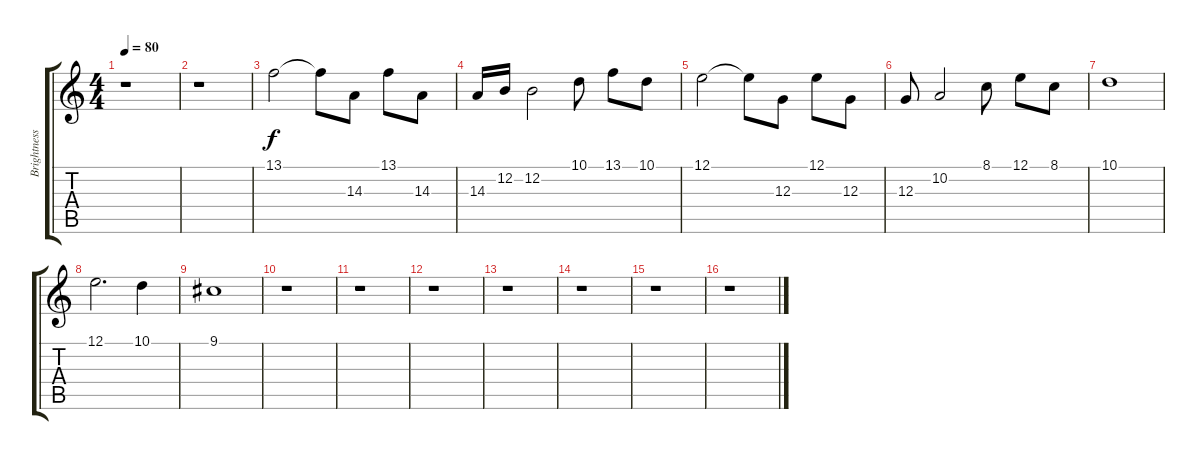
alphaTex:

\track ("Brightness (Attack Slow" "Brightness") {instrument fx5brightness}
\staff {score tabs}
\tuning (E4 B3 G3 D3 A2 E2) {hide}
\ts (4 4)
\tempo 80
\clef g2
\ks c
r.1{dy f} |
r.1 |
13.1.2 13.1{t}.8 14.3.8 13.1.8 14.3.8 |
14.3.16 12.2.16 12.2.2 10.1.8 13.1.8 10.1.8 |
12.1.2 12.1{t}.8 12.3.8 12.1.8 12.3.8 |
12.3.8 10.2.2 8.1.8 12.1.8 8.1.8 |
10.1.1 |
12.1.2{d} 10.1.4 |
9.1.1 |
r.1 |
r.1 |
r.1 |
r.1 |
r.1 |
r.1 |
r.1
